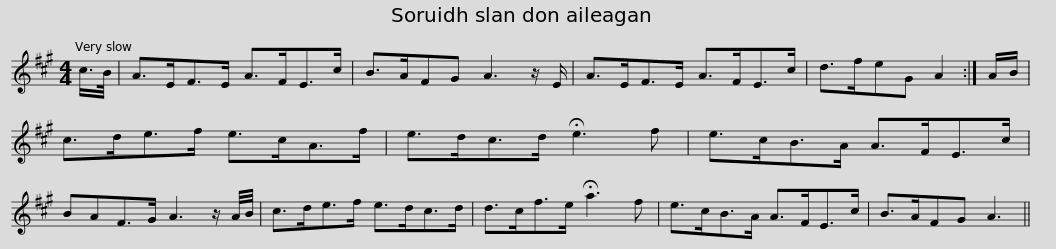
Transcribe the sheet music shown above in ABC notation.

X:1
L:1/8
M:4/4
I:linebreak $
K:A
V:1 treble
V:1
 c/>B/ | A>EF>E A>FE>c | B>AFG A3 z/ E/ | A>EF>E A>FE>c | d>feG A2 :| %5
 A/B/ |$ c>de>f e>cA>f | e>dc>d !fermata!e3 f | e>cB>A A>FE>c | BAF>G A3 z/ A/4B/4 | %10
 c>de>f e>dc>d |$ d>cf>e !fermata!a3 f | e>cB>A A>FE>c | B>AFG A3 || %14
